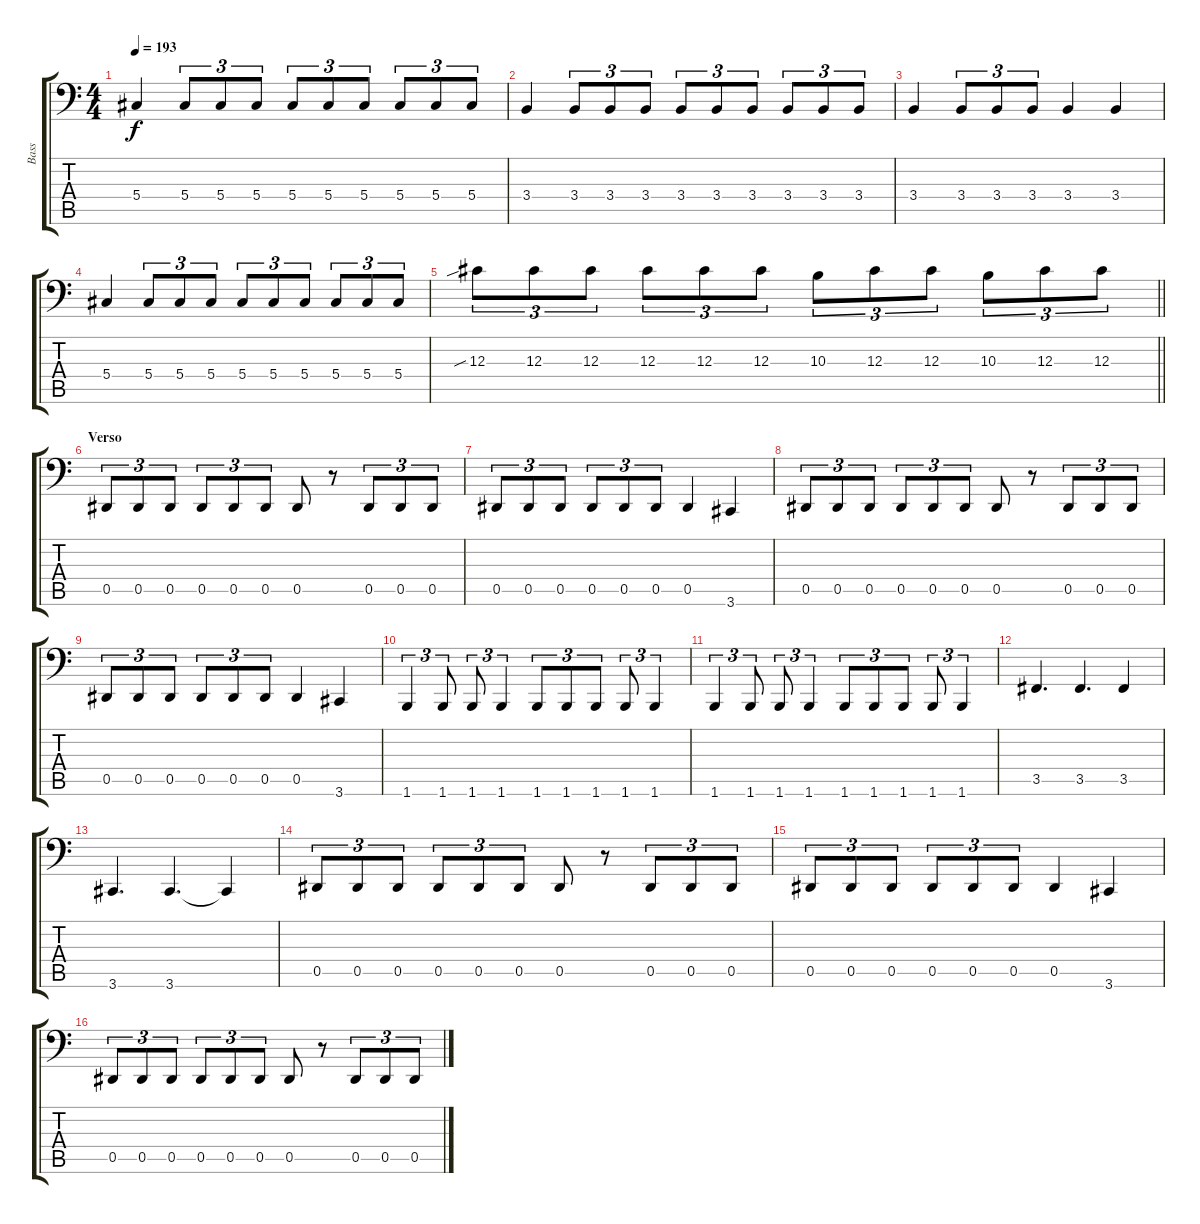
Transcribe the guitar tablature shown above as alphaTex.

\track ("Bass" "Bass") {instrument electricbassfinger}
\staff {score tabs}
\tuning (B2 Gb2 Db2 Ab1 Eb1 Bb0) {hide}
\ts (4 4)
\tempo 193
\clef f4
\ks c
5.4.4{dy f} 5.4.8{tu (3 2)} 5.4.8{tu (3 2)} 5.4.8{tu (3 2)} 5.4.8{tu (3 2)} 5.4.8{tu (3 2)} 5.4.8{tu (3 2)} 5.4.8{tu (3 2)} 5.4.8{tu (3 2)} 5.4.8{tu (3 2)} |
3.4.4 3.4.8{tu (3 2)} 3.4.8{tu (3 2)} 3.4.8{tu (3 2)} 3.4.8{tu (3 2)} 3.4.8{tu (3 2)} 3.4.8{tu (3 2)} 3.4.8{tu (3 2)} 3.4.8{tu (3 2)} 3.4.8{tu (3 2)} |
3.4.4 3.4.8{tu (3 2)} 3.4.8{tu (3 2)} 3.4.8{tu (3 2)} 3.4.4 3.4.4 |
5.4.4 5.4.8{tu (3 2)} 5.4.8{tu (3 2)} 5.4.8{tu (3 2)} 5.4.8{tu (3 2)} 5.4.8{tu (3 2)} 5.4.8{tu (3 2)} 5.4.8{tu (3 2)} 5.4.8{tu (3 2)} 5.4.8{tu (3 2)} |
\barLineRight lightlight
12.3{sib}.8{tu (3 2)} 12.3.8{tu (3 2)} 12.3.8{tu (3 2)} 12.3.8{tu (3 2)} 12.3.8{tu (3 2)} 12.3.8{tu (3 2)} 10.3.8{tu (3 2)} 12.3.8{tu (3 2)} 12.3.8{tu (3 2)} 10.3.8{tu (3 2)} 12.3.8{tu (3 2)} 12.3.8{tu (3 2)} |
\section ("" "Verso")
0.5.8{tu (3 2)} 0.5.8{tu (3 2)} 0.5.8{tu (3 2)} 0.5.8{tu (3 2)} 0.5.8{tu (3 2)} 0.5.8{tu (3 2)} 0.5.8 r.8 0.5.8{tu (3 2)} 0.5.8{tu (3 2)} 0.5.8{tu (3 2)} |
0.5.8{tu (3 2)} 0.5.8{tu (3 2)} 0.5.8{tu (3 2)} 0.5.8{tu (3 2)} 0.5.8{tu (3 2)} 0.5.8{tu (3 2)} 0.5.4 3.6.4 |
0.5.8{tu (3 2)} 0.5.8{tu (3 2)} 0.5.8{tu (3 2)} 0.5.8{tu (3 2)} 0.5.8{tu (3 2)} 0.5.8{tu (3 2)} 0.5.8 r.8 0.5.8{tu (3 2)} 0.5.8{tu (3 2)} 0.5.8{tu (3 2)} |
0.5.8{tu (3 2)} 0.5.8{tu (3 2)} 0.5.8{tu (3 2)} 0.5.8{tu (3 2)} 0.5.8{tu (3 2)} 0.5.8{tu (3 2)} 0.5.4 3.6.4 |
1.6.4{tu (3 2)} 1.6.8{tu (3 2)} 1.6.8{tu (3 2)} 1.6.4{tu (3 2)} 1.6.8{tu (3 2)} 1.6.8{tu (3 2)} 1.6.8{tu (3 2)} 1.6.8{tu (3 2)} 1.6.4{tu (3 2)} |
1.6.4{tu (3 2)} 1.6.8{tu (3 2)} 1.6.8{tu (3 2)} 1.6.4{tu (3 2)} 1.6.8{tu (3 2)} 1.6.8{tu (3 2)} 1.6.8{tu (3 2)} 1.6.8{tu (3 2)} 1.6.4{tu (3 2)} |
3.5.4{d} 3.5.4{d} 3.5.4 |
3.6.4{d} 3.6.4{d} 3.6{t}.4 |
0.5.8{tu (3 2)} 0.5.8{tu (3 2)} 0.5.8{tu (3 2)} 0.5.8{tu (3 2)} 0.5.8{tu (3 2)} 0.5.8{tu (3 2)} 0.5.8 r.8 0.5.8{tu (3 2)} 0.5.8{tu (3 2)} 0.5.8{tu (3 2)} |
0.5.8{tu (3 2)} 0.5.8{tu (3 2)} 0.5.8{tu (3 2)} 0.5.8{tu (3 2)} 0.5.8{tu (3 2)} 0.5.8{tu (3 2)} 0.5.4 3.6.4 |
0.5.8{tu (3 2)} 0.5.8{tu (3 2)} 0.5.8{tu (3 2)} 0.5.8{tu (3 2)} 0.5.8{tu (3 2)} 0.5.8{tu (3 2)} 0.5.8 r.8 0.5.8{tu (3 2)} 0.5.8{tu (3 2)} 0.5.8{tu (3 2)}
